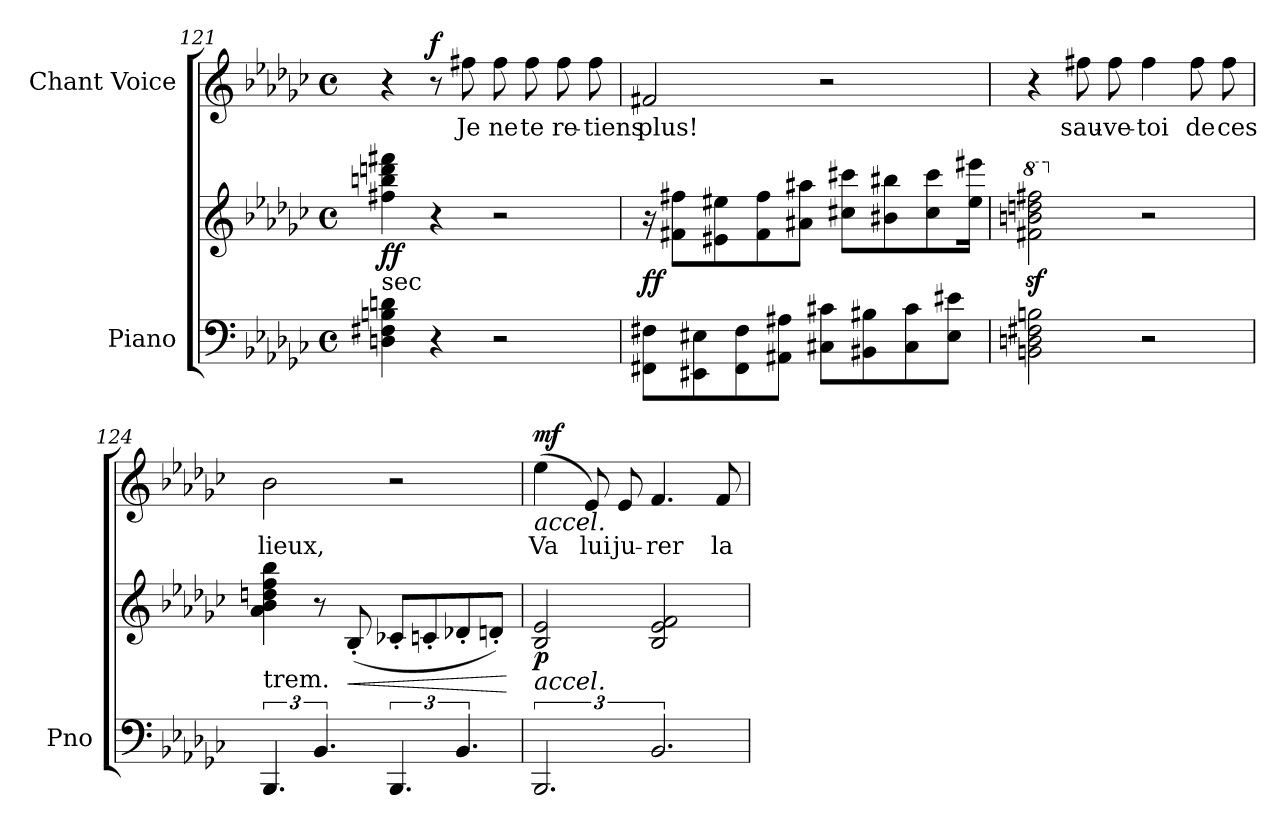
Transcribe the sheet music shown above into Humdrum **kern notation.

**kern	**kern	**dynam	**kern	**text	**dynam
*part2	*part2	*part2	*part1	*part1	*part1
*staff3	*staff2	*staff2/3	*staff1	*staff1	*staff1
*I"Piano	*	*	*I"Chant Voice	*	*
*I'Pno	*	*	*	*	*
*clefF4	*clefG2	*	*clefG2	*	*
*k[b-e-a-d-g-c-]	*k[b-e-a-d-g-c-]	*	*k[b-e-a-d-g-c-]	*	*
*M4/4	*M4/4	*	*M4/4	*	*
*met(c)	*met(c)	*	*met(c)	*	*
=121	=121	=121	=121	=121	=121
!	!LO:TX:b:t=sec	!	!	!	!
!	!	!LO:DY:b	!	!	!
4Dn\ 4F#X\ 4Bn\ 4dn\	4ff#X\ 4bbn\ 4dddn\ 4fff#X\	ff	4r	.	.
!	!	!	!	!	!LO:DY:a
4r	4r	.	8r	.	f
!	!	!	!	!LO:LY:b	!
.	.	.	8ff#X\	Je	.
!	!	!	!	!LO:LY:b	!
2r	2r	.	8ff#\	ne	.
!	!	!	!	!LO:LY:b	!
.	.	.	8ff#\	te	.
!	!	!	!	!LO:LY:b	!
.	.	.	8ff#\	re-	.
!	!	!	!	!LO:LY:b	!
.	.	.	8ff#\	-tiens	.
=122	=122	=122	=122	=122	=122
!	!	!LO:DY:b	!	!LO:LY:b	!
8FF#X\ 8F#X\L	16r	ff	2f#X/	plus!	.
.	8f#X\ 8ff#X\L	.	.	.	.
8EE#X\ 8E#X\	.	.	.	.	.
.	8e#X\ 8ee#X\	.	.	.	.
8FF#\ 8F#\	.	.	.	.	.
.	8f#\ 8ff#\	.	.	.	.
8AA#X\ 8A#X\J	.	.	.	.	.
.	8a#X\ 8aa#X\J	.	.	.	.
8C#X\ 8c#X\L	.	.	2r	.	.
.	8cc#X\ 8ccc#X\L	.	.	.	.
8BB#X\ 8B#X\	.	.	.	.	.
.	8b#X\ 8bb#X\	.	.	.	.
8C#\ 8c#\	.	.	.	.	.
.	8cc#\ 8ccc#\	.	.	.	.
8E#\ 8e#X\J	.	.	.	.	.
.	16ee#\ 16eee#X\Jk	.	.	.	.
!!LO:LB:g=z
=123	=123	=123	=123	=123	=123
*	*8va	*	*	*	*
2BBn\ 2Dn\ 2F#X\ 2Bn\	2ff#X\z< 2bbn\z< 2dddn\z< 2fff#X\z<	.	4r	.	.
!	!	!	!	!LO:LY:b	!
.	.	.	8ff#X\	sau-	.
!	!	!	!	!LO:LY:b	!
.	.	.	8ff#\	-ve-	.
*	*X8va	*	*	*	*
!	!	!	!	!LO:LY:b	!
2r	2r	.	4ff#\	-toi	.
!	!	!	!	!LO:LY:b	!
.	.	.	8ff#\	de	.
!	!	!	!	!LO:LY:b	!
.	.	.	8ff#\	ces	.
!!LO:LB:g=z
=124	=124	=124	=124	=124	=124
!LO:TX:a:t=trem.	!	!	!	!	!
!	!	!	!	!LO:LY:b	!
6.BBB-/	4a-\ 4b-\ 4ddn\ 4ff\ 4bb-\	.	2b-\	lieux,	.
6.BB-/	8r	.	.	.	.
!	!	!LO:HP:b	!	!	!
.	(8B-'/	<	.	.	.
6.BBB-/	8c-X'/L	.	2r	.	.
.	8cn'/	.	.	.	.
6.BB-/	8d-X'/	.	.	.	.
.	8dn'/J)	.	.	.	.
.	.	[	.	.	.
=125	=125	=125	=125	=125	=125
!	!	!	!LO:TX:b:i:t=accel.	!	!
!	!LO:TX:b:i:t=accel.	!	!	!	!
!	!	!LO:DY:b	!	!LO:LY:b	!LO:DY:a
3.BBB-	2B-/ 2e-/	p	(4ee-\	Va	mf
!	!	!	!	!LO:LY:b	!
.	.	.	8e-/)	lui	.
!	!	!	!	!LO:LY:b	!
.	.	.	8e-/	ju-	.
!	!	!	!	!LO:LY:b	!
3.BB-	2B-/ 2e-/ 2f/	.	4.f/	-rer	.
!	!	!	!	!LO:LY:b	!
.	.	.	8f/	la	.
=	=	=	=	=	=
*-	*-	*-	*-	*-	*-
